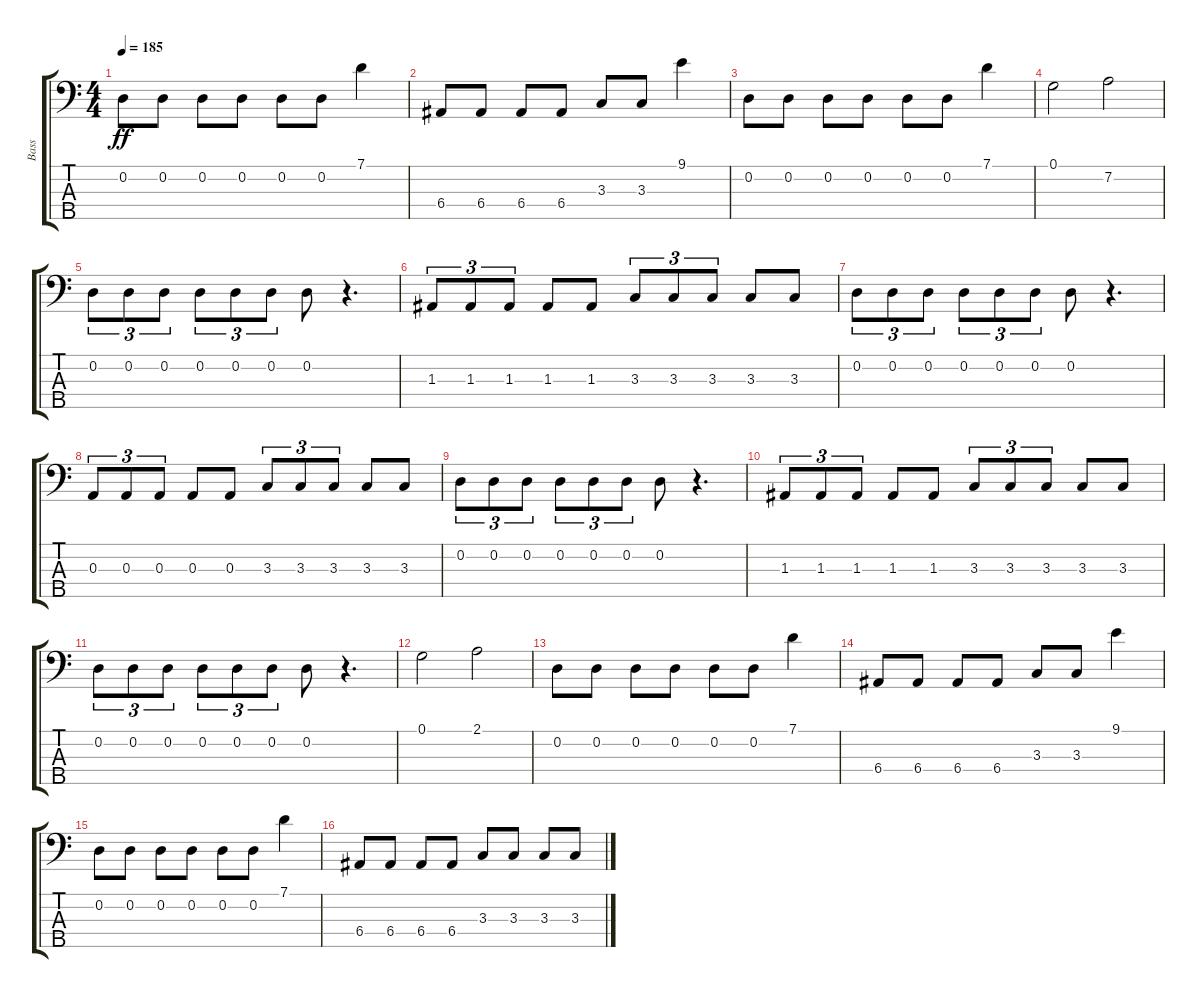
\track ("Bass" "Bass") {instrument electricbassfinger}
\staff {score tabs}
\tuning (G2 D2 A1 E1 B0) {hide}
\ts (4 4)
\tempo 185
\clef f4
\ks c
0.2.8{dy ff} 0.2.8 0.2.8 0.2.8 0.2.8 0.2.8 7.1.4 |
6.4.8 6.4.8 6.4.8 6.4.8 3.3.8 3.3.8 9.1.4 |
0.2.8 0.2.8 0.2.8 0.2.8 0.2.8 0.2.8 7.1.4 |
0.1.2 7.2.2 |
0.2.8{tu (3 2)} 0.2.8{tu (3 2)} 0.2.8{tu (3 2)} 0.2.8{tu (3 2)} 0.2.8{tu (3 2)} 0.2.8{tu (3 2)} 0.2.8 r.4{d} |
1.3.8{tu (3 2)} 1.3.8{tu (3 2)} 1.3.8{tu (3 2)} 1.3.8 1.3.8 3.3.8{tu (3 2)} 3.3.8{tu (3 2)} 3.3.8{tu (3 2)} 3.3.8 3.3.8 |
0.2.8{tu (3 2)} 0.2.8{tu (3 2)} 0.2.8{tu (3 2)} 0.2.8{tu (3 2)} 0.2.8{tu (3 2)} 0.2.8{tu (3 2)} 0.2.8 r.4{d} |
0.3.8{tu (3 2)} 0.3.8{tu (3 2)} 0.3.8{tu (3 2)} 0.3.8 0.3.8 3.3.8{tu (3 2)} 3.3.8{tu (3 2)} 3.3.8{tu (3 2)} 3.3.8 3.3.8 |
0.2.8{tu (3 2)} 0.2.8{tu (3 2)} 0.2.8{tu (3 2)} 0.2.8{tu (3 2)} 0.2.8{tu (3 2)} 0.2.8{tu (3 2)} 0.2.8 r.4{d} |
1.3.8{tu (3 2)} 1.3.8{tu (3 2)} 1.3.8{tu (3 2)} 1.3.8 1.3.8 3.3.8{tu (3 2)} 3.3.8{tu (3 2)} 3.3.8{tu (3 2)} 3.3.8 3.3.8 |
0.2.8{tu (3 2)} 0.2.8{tu (3 2)} 0.2.8{tu (3 2)} 0.2.8{tu (3 2)} 0.2.8{tu (3 2)} 0.2.8{tu (3 2)} 0.2.8 r.4{d} |
0.1.2 2.1.2 |
0.2.8 0.2.8 0.2.8 0.2.8 0.2.8 0.2.8 7.1.4 |
6.4.8 6.4.8 6.4.8 6.4.8 3.3.8 3.3.8 9.1.4 |
0.2.8 0.2.8 0.2.8 0.2.8 0.2.8 0.2.8 7.1.4 |
6.4.8 6.4.8 6.4.8 6.4.8 3.3.8 3.3.8 3.3.8 3.3.8
